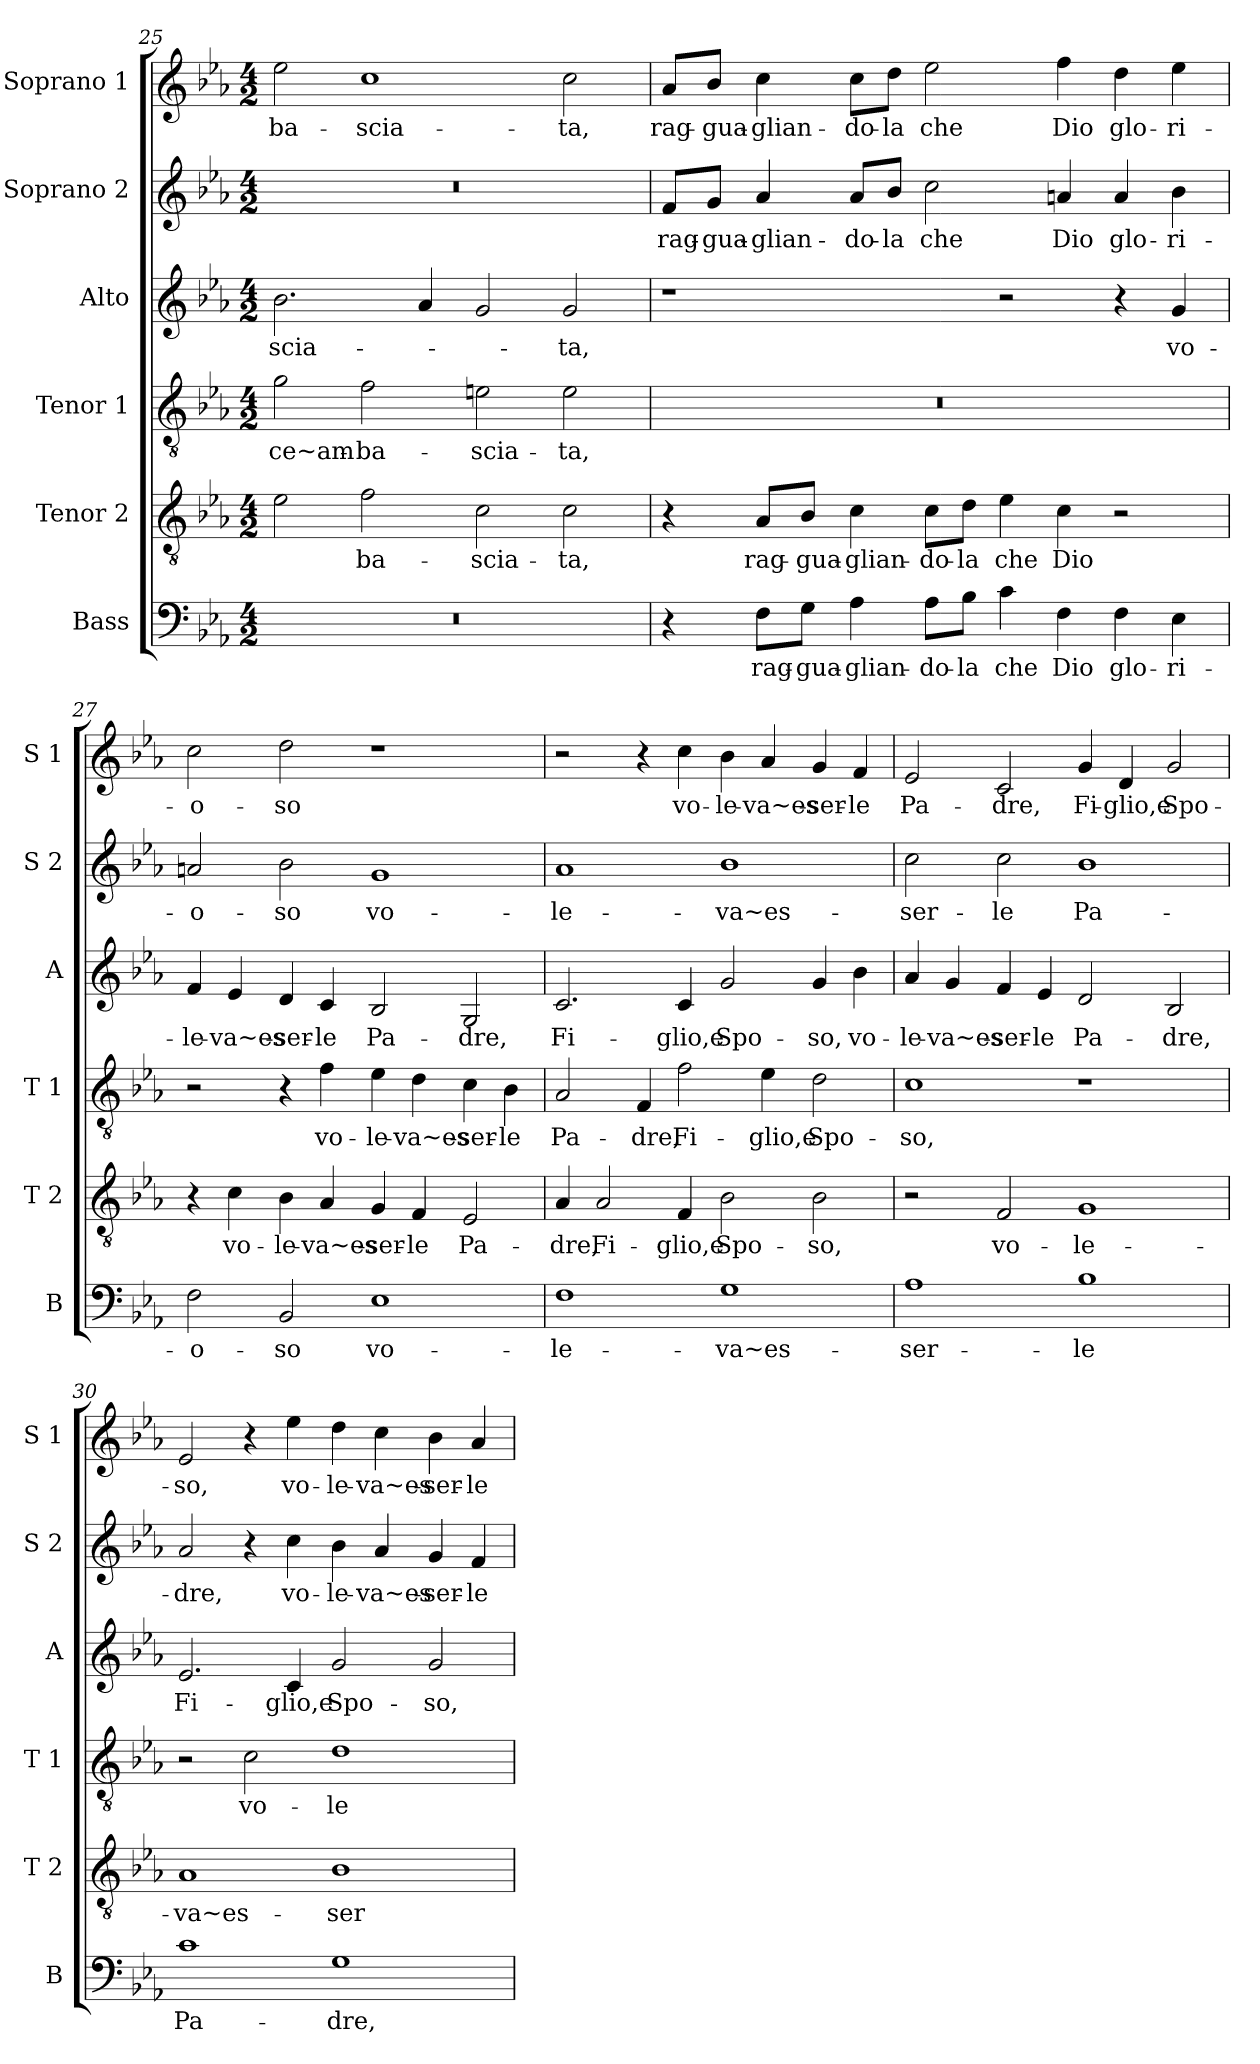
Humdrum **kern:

**kern	**text	**kern	**text	**kern	**text	**kern	**text	**kern	**text	**kern	**text
*part6	*part6	*part5	*part5	*part4	*part4	*part3	*part3	*part2	*part2	*part1	*part1
*staff6	*staff6	*staff5	*staff5	*staff4	*staff4	*staff3	*staff3	*staff2	*staff2	*staff1	*staff1
*I"Bass	*	*I"Tenor 2	*	*I"Tenor 1	*	*I"Alto	*	*I"Soprano 2	*	*I"Soprano 1	*
*I'B	*	*I'T 2	*	*I'T 1	*	*I'A	*	*I'S 2	*	*I'S 1	*
!!LO:PB:g=z
*clefF4	*	*clefGv2	*	*clefGv2	*	*clefG2	*	*clefG2	*	*clefG2	*
*k[b-e-a-]	*	*k[b-e-a-]	*	*k[b-e-a-]	*	*k[b-e-a-]	*	*k[b-e-a-]	*	*k[b-e-a-]	*
*E-:	*	*E-:	*	*E-:	*	*E-:	*	*E-:	*	*E-:	*
*M4/2	*	*M4/2	*	*M4/2	*	*M4/2	*	*M4/2	*	*M4/2	*
=25	=25	=25	=25	=25	=25	=25	=25	=25	=25	=25	=25
!	!	!	!	!	!LO:LY:b	!	!LO:LY:b	!	!	!	!LO:LY:b
0r	.	2e-\	.	2g\	-ce~am-	2.b-\	-scia-	0r	.	2ee-\	-ba-
!	!	!	!LO:LY:b	!	!LO:LY:b	!	!	!	!	!	!LO:LY:b
.	.	2f\	-ba-	2f\	-ba-	.	.	.	.	1cc	-scia-
.	.	.	.	.	.	4a-/	.	.	.	.	.
!	!	!	!LO:LY:b	!	!LO:LY:b	!	!	!	!	!	!
.	.	2c\	-scia-	2en\	-scia-	2g/	.	.	.	.	.
!	!	!	!LO:LY:b	!	!LO:LY:b	!	!LO:LY:b	!	!	!	!LO:LY:b
.	.	2c\	-ta,	2e\	-ta,	2g/	-ta,	.	.	2cc\	-ta,
=26	=26	=26	=26	=26	=26	=26	=26	=26	=26	=26	=26
!	!	!	!	!	!	!	!	!	!LO:LY:b	!	!LO:LY:b
4r	.	4r	.	0r	.	1r	.	8f/L	rag-	8a-/L	rag-
!	!	!	!	!	!	!	!	!	!LO:LY:b	!	!LO:LY:b
.	.	.	.	.	.	.	.	8g/J	-gua-	8b-/J	-gua-
!	!LO:LY:b	!	!LO:LY:b	!	!	!	!	!	!LO:LY:b	!	!LO:LY:b
8F\L	rag-	8A-/L	rag-	.	.	.	.	4a-/	-glian-	4cc\	-glian-
!	!LO:LY:b	!	!LO:LY:b	!	!	!	!	!	!	!	!
8G\J	-gua-	8B-/J	-gua-	.	.	.	.	.	.	.	.
!	!LO:LY:b	!	!LO:LY:b	!	!	!	!	!	!LO:LY:b	!	!LO:LY:b
4A-\	-glian-	4c\	-glian-	.	.	.	.	8a-/L	-do-	8cc\L	-do-
!	!	!	!	!	!	!	!	!	!LO:LY:b	!	!LO:LY:b
.	.	.	.	.	.	.	.	8b-/J	-la	8dd\J	-la
!	!LO:LY:b	!	!LO:LY:b	!	!	!	!	!	!LO:LY:b	!	!LO:LY:b
8A-\L	-do-	8c\L	-do-	.	.	.	.	2cc\	che	2ee-\	che
!	!LO:LY:b	!	!LO:LY:b	!	!	!	!	!	!	!	!
8B-\J	-la	8d\J	-la	.	.	.	.	.	.	.	.
!	!LO:LY:b	!	!LO:LY:b	!	!	!	!	!	!	!	!
4c\	che	4e-\	che	.	.	2r	.	.	.	.	.
!	!LO:LY:b	!	!LO:LY:b	!	!	!	!	!	!LO:LY:b	!	!LO:LY:b
4F\	Dio	4c\	Dio	.	.	.	.	4an/	Dio	4ff\	Dio
!	!LO:LY:b	!	!	!	!	!	!	!	!LO:LY:b	!	!LO:LY:b
4F\	glo-	2r	.	.	.	4r	.	4a/	glo-	4dd\	glo-
!	!LO:LY:b	!	!	!	!	!	!LO:LY:b	!	!LO:LY:b	!	!LO:LY:b
4E-\	-ri-	.	.	.	.	4g/	vo-	4b-\	-ri-	4ee-\	-ri-
=27	=27	=27	=27	=27	=27	=27	=27	=27	=27	=27	=27
!	!LO:LY:b	!	!	!	!	!	!LO:LY:b	!	!LO:LY:b	!	!LO:LY:b
2F\	-o-	4r	.	2r	.	4f/	-le-	2an/	-o-	2cc\	-o-
!	!	!	!LO:LY:b	!	!	!	!LO:LY:b	!	!	!	!
.	.	4c\	vo-	.	.	4e-/	-va~es-	.	.	.	.
!	!LO:LY:b	!	!LO:LY:b	!	!	!	!LO:LY:b	!	!LO:LY:b	!	!LO:LY:b
2BB-/	-so	4B-\	-le-	4r	.	4d/	-ser-	2b-\	-so	2dd\	-so
!	!	!	!LO:LY:b	!	!LO:LY:b	!	!LO:LY:b	!	!	!	!
.	.	4A-/	-va~es-	4f\	vo-	4c/	-le	.	.	.	.
!	!LO:LY:b	!	!LO:LY:b	!	!LO:LY:b	!	!LO:LY:b	!	!LO:LY:b	!	!
1E-	vo-	4G/	-ser-	4e-\	-le-	2B-/	Pa-	1g	vo-	1r	.
!	!	!	!LO:LY:b	!	!LO:LY:b	!	!	!	!	!	!
.	.	4F/	-le	4d\	-va~es-	.	.	.	.	.	.
!	!	!	!LO:LY:b	!	!LO:LY:b	!	!LO:LY:b	!	!	!	!
.	.	2E-/	Pa-	4c\	-ser-	2G/	-dre,	.	.	.	.
!	!	!	!	!	!LO:LY:b	!	!	!	!	!	!
.	.	.	.	4B-\	-le	.	.	.	.	.	.
!!LO:LB:g=z
=28	=28	=28	=28	=28	=28	=28	=28	=28	=28	=28	=28
!	!LO:LY:b	!	!LO:LY:b	!	!LO:LY:b	!	!LO:LY:b	!	!LO:LY:b	!	!
1F	-le-	4A-/	-dre,	2A-/	Pa-	2.c/	Fi-	1a-	-le-	2r	.
!	!	!	!LO:LY:b	!	!	!	!	!	!	!	!
.	.	2A-/	Fi-	.	.	.	.	.	.	.	.
!	!	!	!	!	!LO:LY:b	!	!	!	!	!	!
.	.	.	.	4F/	-dre,	.	.	.	.	4r	.
!	!	!	!LO:LY:b	!	!LO:LY:b	!	!LO:LY:b	!	!	!	!LO:LY:b
.	.	4F/	-glio,e	2f\	Fi-	4c/	-glio,e	.	.	4cc\	vo-
!	!LO:LY:b	!	!LO:LY:b	!	!	!	!LO:LY:b	!	!LO:LY:b	!	!LO:LY:b
1G	-va~es-	2B-\	Spo-	.	.	2g/	Spo-	1b-	-va~es-	4b-\	-le-
!	!	!	!	!	!LO:LY:b	!	!	!	!	!	!LO:LY:b
.	.	.	.	4e-\	-glio,e	.	.	.	.	4a-/	-va~es-
!	!	!	!LO:LY:b	!	!LO:LY:b	!	!LO:LY:b	!	!	!	!LO:LY:b
.	.	2B-\	-so,	2d\	Spo-	4g/	-so,	.	.	4g/	-ser-
!	!	!	!	!	!	!	!LO:LY:b	!	!	!	!LO:LY:b
.	.	.	.	.	.	4b-\	vo-	.	.	4f/	-le
=29	=29	=29	=29	=29	=29	=29	=29	=29	=29	=29	=29
!	!LO:LY:b	!	!	!	!LO:LY:b	!	!LO:LY:b	!	!LO:LY:b	!	!LO:LY:b
1A-	-ser-	2r	.	1c	-so,	4a-/	-le-	2cc\	-ser-	2e-/	Pa-
!	!	!	!	!	!	!	!LO:LY:b	!	!	!	!
.	.	.	.	.	.	4g/	-va~es-	.	.	.	.
!	!	!	!LO:LY:b	!	!	!	!LO:LY:b	!	!LO:LY:b	!	!LO:LY:b
.	.	2F/	vo-	.	.	4f/	-ser-	2cc\	-le	2c/	-dre,
!	!	!	!	!	!	!	!LO:LY:b	!	!	!	!
.	.	.	.	.	.	4e-/	-le	.	.	.	.
!	!LO:LY:b	!	!LO:LY:b	!	!	!	!LO:LY:b	!	!LO:LY:b	!	!LO:LY:b
1B-	-le	1G	-le-	1r	.	2d/	Pa-	1b-	Pa-	4g/	Fi-
!	!	!	!	!	!	!	!	!	!	!	!LO:LY:b
.	.	.	.	.	.	.	.	.	.	4d/	-glio,e
!	!	!	!	!	!	!	!LO:LY:b	!	!	!	!LO:LY:b
.	.	.	.	.	.	2B-/	-dre,	.	.	2g/	Spo-
=30	=30	=30	=30	=30	=30	=30	=30	=30	=30	=30	=30
!	!LO:LY:b	!	!LO:LY:b	!	!	!	!LO:LY:b	!	!LO:LY:b	!	!LO:LY:b
1c	Pa-	1A-	-va~es-	2r	.	2.e-/	Fi-	2a-/	-dre,	2e-/	-so,
!	!	!	!	!	!LO:LY:b	!	!	!	!	!	!
.	.	.	.	2c\	vo-	.	.	4r	.	4r	.
!	!	!	!	!	!	!	!LO:LY:b	!	!LO:LY:b	!	!LO:LY:b
.	.	.	.	.	.	4c/	-glio,e	4cc\	vo-	4ee-\	vo-
!	!LO:LY:b	!	!LO:LY:b	!	!LO:LY:b	!	!LO:LY:b	!	!LO:LY:b	!	!LO:LY:b
1G	-dre,	1B-	-ser-	1d	-le-	2g/	Spo-	4b-\	-le-	4dd\	-le-
!	!	!	!	!	!	!	!	!	!LO:LY:b	!	!LO:LY:b
.	.	.	.	.	.	.	.	4a-/	-va~es-	4cc\	-va~es-
!	!	!	!	!	!	!	!LO:LY:b	!	!LO:LY:b	!	!LO:LY:b
.	.	.	.	.	.	2g/	-so,	4g/	-ser-	4b-\	-ser-
!	!	!	!	!	!	!	!	!	!LO:LY:b	!	!LO:LY:b
.	.	.	.	.	.	.	.	4f/	-le	4a-/	-le
=	=	=	=	=	=	=	=	=	=	=	=
*-	*-	*-	*-	*-	*-	*-	*-	*-	*-	*-	*-
